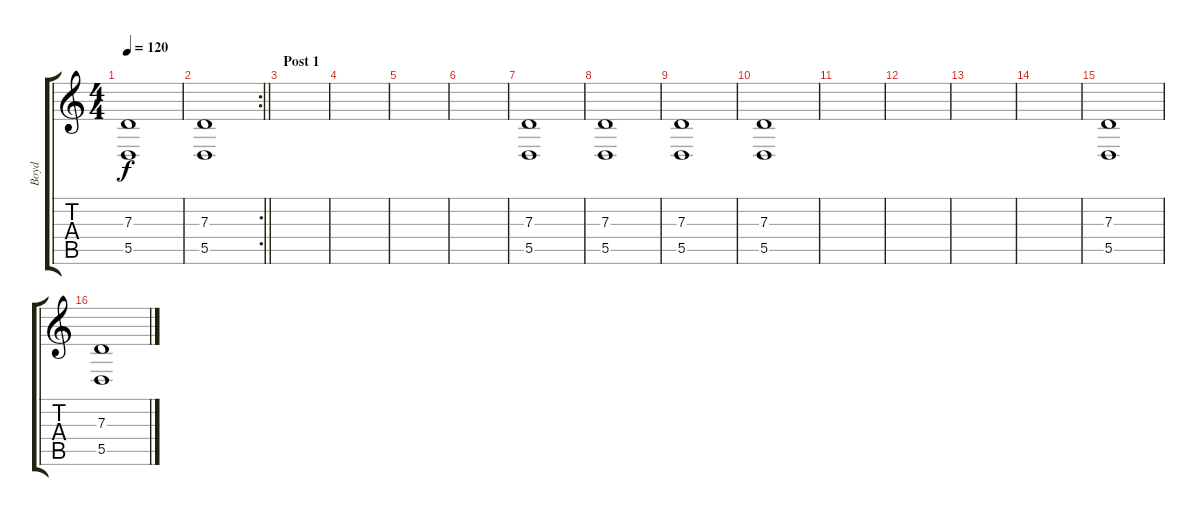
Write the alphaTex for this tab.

\track ("Boyd" "Boyd") {instrument violin}
\staff {score tabs}
\tuning (E4 B3 G3 D3 A2 E2) {hide}
\ts (4 4)
\tempo 120
\clef g2
\ks c
(7.3 5.5).1{dy f} |
\rc 2
\barLineRight lightlight
(7.3 5.5).1 |
\section ("" "Post 1")
|
|
|
|
(7.3 5.5).1 |
(7.3 5.5).1 |
(7.3 5.5).1 |
(7.3 5.5).1 |
|
|
|
|
(7.3 5.5).1 |
(7.3 5.5).1
